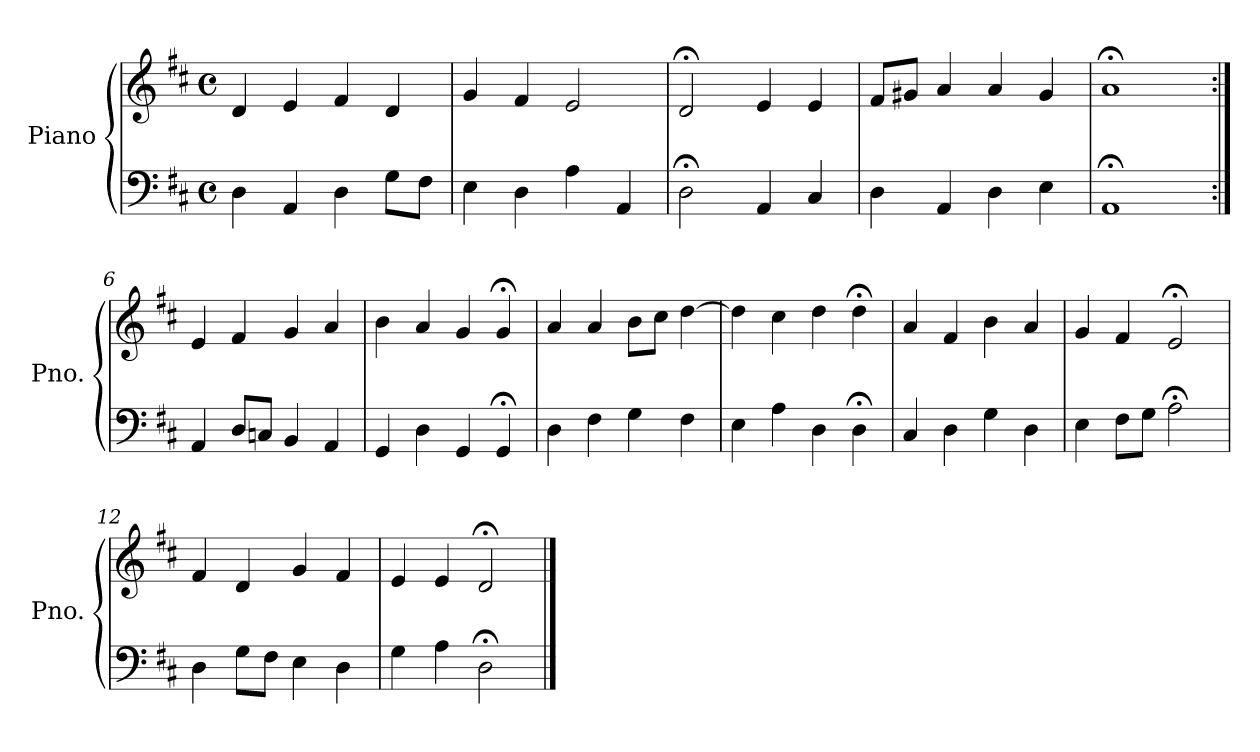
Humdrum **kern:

**kern	**kern
*part1	*part1
*staff2	*staff1
*I"Piano	*
*I'Pno.	*
*clefF4	*clefG2
*k[f#c#]	*k[f#c#]
*M4/4	*M4/4
*met(c)	*met(c)
=1	=1
4D\	4d/
4AA/	4e/
4D\	4f#/
8G\L	4d/
8F#\J	.
=2	=2
4E\	4g/
4D\	4f#/
4A\	2e/
4AA/	.
=3	=3
2D;<\	2d;</
4AA/	4e/
4C#/	4e/
=4	=4
4D\	8f#/L
.	8g#X/J
4AA/	4a/
4D\	4a/
4E\	4g#/
=5	=5
1AA;<	1a;<
=6:|!	=6:|!
4AA/	4e/
8D/L	4f#/
8Cn/J	.
4BB/	4g/
4AA/	4a/
=7	=7
4GG/	4b\
4D\	4a/
4GG/	4g/
4GG;</	4g;</
!!LO:LB:g=z
=8	=8
4D\	4a/
4F#\	4a/
4G\	8b\L
.	8cc#\J
4F#\	[4dd\
=9	=9
4E\	4dd\]
4A\	4cc#\
4D\	4dd\
4D;<\	4dd;<\
=10	=10
4C#/	4a/
4D\	4f#/
4G\	4b\
4D\	4a/
=11	=11
4E\	4g/
8F#\L	4f#/
8G\J	.
2A;<\	2e;</
=12	=12
4D\	4f#/
8G\L	4d/
8F#\J	.
4E\	4g/
4D\	4f#/
=13	=13
4G\	4e/
4A\	4e/
2D;<\	2d;</
==	==
*-	*-
